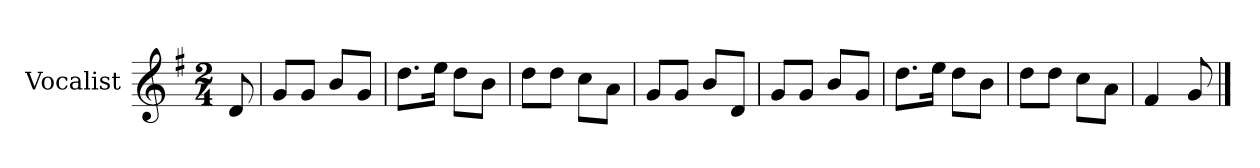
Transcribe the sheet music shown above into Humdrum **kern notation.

**kern
*part1
*staff1
*I"Vocalist
*k[f#]
*G:
*M2/4
=
8d
=1
8gL
8gJ
8bL
8gJ
=2
8.ddL
16eeJk
8ddL
8bJ
=3
8ddL
8ddJ
8ccL
8aJ
=4
8gL
8gJ
8bL
8dJ
=5
8gL
8gJ
8bL
8gJ
=6
8.ddL
16eeJk
8ddL
8bJ
=7
8ddL
8ddJ
8ccL
8aJ
=8
4f#
8g
==
*-
